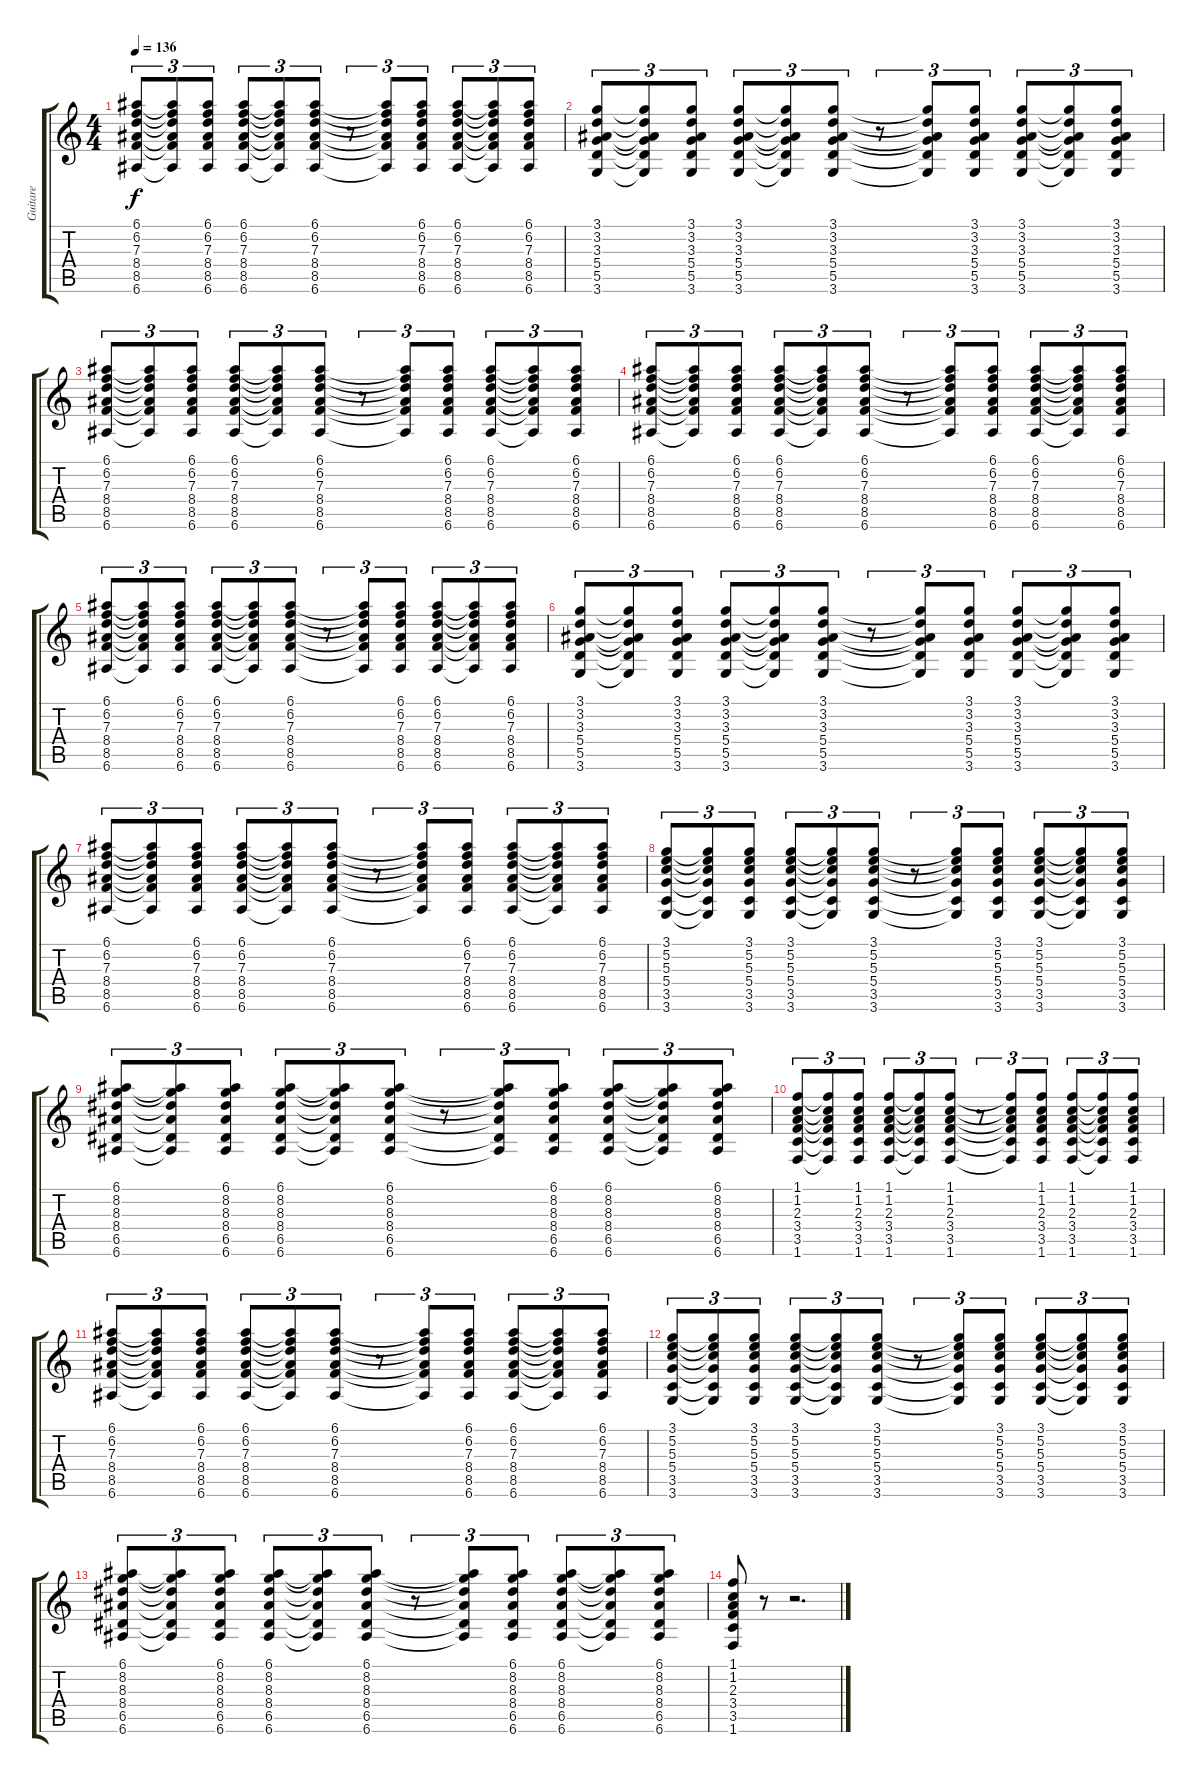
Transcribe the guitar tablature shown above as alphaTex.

\track ("Guitare" "Guitare") {instrument acousticguitarsteel}
\staff {score tabs}
\tuning (E4 B3 G3 D3 A2 E2) {hide}
\ts (4 4)
\tempo 136
\clef g2
\ks c
(6.1 6.2 7.3 8.4 8.5 6.6).8{tu (3 2) dy f} (6.1{t} 6.2{t} 7.3{t} 8.4{t} 8.5{t} 6.6{t}).8{tu (3 2)} (6.1 6.2 7.3 8.4 8.5 6.6).8{tu (3 2)} (6.1 6.2 7.3 8.4 8.5 6.6).8{tu (3 2)} (6.1{t} 6.2{t} 7.3{t} 8.4{t} 8.5{t} 6.6{t}).8{tu (3 2)} (6.1 6.2 7.3 8.4 8.5 6.6).8{tu (3 2)} r.8{tu (3 2)} (6.1{t} 6.2{t} 7.3{t} 8.4{t} 8.5{t} 6.6{t}).8{tu (3 2)} (6.1 6.2 7.3 8.4 8.5 6.6).8{tu (3 2)} (6.1 6.2 7.3 8.4 8.5 6.6).8{tu (3 2)} (6.1{t} 6.2{t} 7.3{t} 8.4{t} 8.5{t} 6.6{t}).8{tu (3 2)} (6.1 6.2 7.3 8.4 8.5 6.6).8{tu (3 2)} |
(3.1 3.2 3.3 5.4 5.5 3.6).8{tu (3 2)} (3.1{t} 3.2{t} 3.3{t} 5.4{t} 5.5{t} 3.6{t}).8{tu (3 2)} (3.1 3.2 3.3 5.4 5.5 3.6).8{tu (3 2)} (3.1 3.2 3.3 5.4 5.5 3.6).8{tu (3 2)} (3.1{t} 3.2{t} 3.3{t} 5.4{t} 5.5{t} 3.6{t}).8{tu (3 2)} (3.1 3.2 3.3 5.4 5.5 3.6).8{tu (3 2)} r.8{tu (3 2)} (3.1{t} 3.2{t} 3.3{t} 5.4{t} 5.5{t} 3.6{t}).8{tu (3 2)} (3.1 3.2 3.3 5.4 5.5 3.6).8{tu (3 2)} (3.1 3.2 3.3 5.4 5.5 3.6).8{tu (3 2)} (3.1{t} 3.2{t} 3.3{t} 5.4{t} 5.5{t} 3.6{t}).8{tu (3 2)} (3.1 3.2 3.3 5.4 5.5 3.6).8{tu (3 2)} |
(6.1 6.2 7.3 8.4 8.5 6.6).8{tu (3 2)} (6.1{t} 6.2{t} 7.3{t} 8.4{t} 8.5{t} 6.6{t}).8{tu (3 2)} (6.1 6.2 7.3 8.4 8.5 6.6).8{tu (3 2)} (6.1 6.2 7.3 8.4 8.5 6.6).8{tu (3 2)} (6.1{t} 6.2{t} 7.3{t} 8.4{t} 8.5{t} 6.6{t}).8{tu (3 2)} (6.1 6.2 7.3 8.4 8.5 6.6).8{tu (3 2)} r.8{tu (3 2)} (6.1{t} 6.2{t} 7.3{t} 8.4{t} 8.5{t} 6.6{t}).8{tu (3 2)} (6.1 6.2 7.3 8.4 8.5 6.6).8{tu (3 2)} (6.1 6.2 7.3 8.4 8.5 6.6).8{tu (3 2)} (6.1{t} 6.2{t} 7.3{t} 8.4{t} 8.5{t} 6.6{t}).8{tu (3 2)} (6.1 6.2 7.3 8.4 8.5 6.6).8{tu (3 2)} |
(6.1 6.2 7.3 8.4 8.5 6.6).8{tu (3 2)} (6.1{t} 6.2{t} 7.3{t} 8.4{t} 8.5{t} 6.6{t}).8{tu (3 2)} (6.1 6.2 7.3 8.4 8.5 6.6).8{tu (3 2)} (6.1 6.2 7.3 8.4 8.5 6.6).8{tu (3 2)} (6.1{t} 6.2{t} 7.3{t} 8.4{t} 8.5{t} 6.6{t}).8{tu (3 2)} (6.1 6.2 7.3 8.4 8.5 6.6).8{tu (3 2)} r.8{tu (3 2)} (6.1{t} 6.2{t} 7.3{t} 8.4{t} 8.5{t} 6.6{t}).8{tu (3 2)} (6.1 6.2 7.3 8.4 8.5 6.6).8{tu (3 2)} (6.1 6.2 7.3 8.4 8.5 6.6).8{tu (3 2)} (6.1{t} 6.2{t} 7.3{t} 8.4{t} 8.5{t} 6.6{t}).8{tu (3 2)} (6.1 6.2 7.3 8.4 8.5 6.6).8{tu (3 2)} |
(6.1 6.2 7.3 8.4 8.5 6.6).8{tu (3 2)} (6.1{t} 6.2{t} 7.3{t} 8.4{t} 8.5{t} 6.6{t}).8{tu (3 2)} (6.1 6.2 7.3 8.4 8.5 6.6).8{tu (3 2)} (6.1 6.2 7.3 8.4 8.5 6.6).8{tu (3 2)} (6.1{t} 6.2{t} 7.3{t} 8.4{t} 8.5{t} 6.6{t}).8{tu (3 2)} (6.1 6.2 7.3 8.4 8.5 6.6).8{tu (3 2)} r.8{tu (3 2)} (6.1{t} 6.2{t} 7.3{t} 8.4{t} 8.5{t} 6.6{t}).8{tu (3 2)} (6.1 6.2 7.3 8.4 8.5 6.6).8{tu (3 2)} (6.1 6.2 7.3 8.4 8.5 6.6).8{tu (3 2)} (6.1{t} 6.2{t} 7.3{t} 8.4{t} 8.5{t} 6.6{t}).8{tu (3 2)} (6.1 6.2 7.3 8.4 8.5 6.6).8{tu (3 2)} |
(3.1 3.2 3.3 5.4 5.5 3.6).8{tu (3 2)} (3.1{t} 3.2{t} 3.3{t} 5.4{t} 5.5{t} 3.6{t}).8{tu (3 2)} (3.1 3.2 3.3 5.4 5.5 3.6).8{tu (3 2)} (3.1 3.2 3.3 5.4 5.5 3.6).8{tu (3 2)} (3.1{t} 3.2{t} 3.3{t} 5.4{t} 5.5{t} 3.6{t}).8{tu (3 2)} (3.1 3.2 3.3 5.4 5.5 3.6).8{tu (3 2)} r.8{tu (3 2)} (3.1{t} 3.2{t} 3.3{t} 5.4{t} 5.5{t} 3.6{t}).8{tu (3 2)} (3.1 3.2 3.3 5.4 5.5 3.6).8{tu (3 2)} (3.1 3.2 3.3 5.4 5.5 3.6).8{tu (3 2)} (3.1{t} 3.2{t} 3.3{t} 5.4{t} 5.5{t} 3.6{t}).8{tu (3 2)} (3.1 3.2 3.3 5.4 5.5 3.6).8{tu (3 2)} |
(6.1 6.2 7.3 8.4 8.5 6.6).8{tu (3 2)} (6.1{t} 6.2{t} 7.3{t} 8.4{t} 8.5{t} 6.6{t}).8{tu (3 2)} (6.1 6.2 7.3 8.4 8.5 6.6).8{tu (3 2)} (6.1 6.2 7.3 8.4 8.5 6.6).8{tu (3 2)} (6.1{t} 6.2{t} 7.3{t} 8.4{t} 8.5{t} 6.6{t}).8{tu (3 2)} (6.1 6.2 7.3 8.4 8.5 6.6).8{tu (3 2)} r.8{tu (3 2)} (6.1{t} 6.2{t} 7.3{t} 8.4{t} 8.5{t} 6.6{t}).8{tu (3 2)} (6.1 6.2 7.3 8.4 8.5 6.6).8{tu (3 2)} (6.1 6.2 7.3 8.4 8.5 6.6).8{tu (3 2)} (6.1{t} 6.2{t} 7.3{t} 8.4{t} 8.5{t} 6.6{t}).8{tu (3 2)} (6.1 6.2 7.3 8.4 8.5 6.6).8{tu (3 2)} |
(3.1 5.2 5.3 5.4 3.5 3.6).8{tu (3 2)} (3.1{t} 5.2{t} 5.3{t} 5.4{t} 3.5{t} 3.6{t}).8{tu (3 2)} (3.1 5.2 5.3 5.4 3.5 3.6).8{tu (3 2)} (3.1 5.2 5.3 5.4 3.5 3.6).8{tu (3 2)} (3.1{t} 5.2{t} 5.3{t} 5.4{t} 3.5{t} 3.6{t}).8{tu (3 2)} (3.1 5.2 5.3 5.4 3.5 3.6).8{tu (3 2)} r.8{tu (3 2)} (3.1{t} 5.2{t} 5.3{t} 5.4{t} 3.5{t} 3.6{t}).8{tu (3 2)} (3.1 5.2 5.3 5.4 3.5 3.6).8{tu (3 2)} (3.1 5.2 5.3 5.4 3.5 3.6).8{tu (3 2)} (3.1{t} 5.2{t} 5.3{t} 5.4{t} 3.5{t} 3.6{t}).8{tu (3 2)} (3.1 5.2 5.3 5.4 3.5 3.6).8{tu (3 2)} |
(6.1 8.2 8.3 8.4 6.5 6.6).8{tu (3 2)} (6.1{t} 8.2{t} 8.3{t} 8.4{t} 6.5{t} 6.6{t}).8{tu (3 2)} (6.1 8.2 8.3 8.4 6.5 6.6).8{tu (3 2)} (6.1 8.2 8.3 8.4 6.5 6.6).8{tu (3 2)} (6.1{t} 8.2{t} 8.3{t} 8.4{t} 6.5{t} 6.6{t}).8{tu (3 2)} (6.1 8.2 8.3 8.4 6.5 6.6).8{tu (3 2)} r.8{tu (3 2)} (6.1{t} 8.2{t} 8.3{t} 8.4{t} 6.5{t} 6.6{t}).8{tu (3 2)} (6.1 8.2 8.3 8.4 6.5 6.6).8{tu (3 2)} (6.1 8.2 8.3 8.4 6.5 6.6).8{tu (3 2)} (6.1{t} 8.2{t} 8.3{t} 8.4{t} 6.5{t} 6.6{t}).8{tu (3 2)} (6.1 8.2 8.3 8.4 6.5 6.6).8{tu (3 2)} |
(1.1 1.2 2.3 3.4 3.5 1.6).8{tu (3 2)} (1.1{t} 1.2{t} 2.3{t} 3.4{t} 3.5{t} 1.6{t}).8{tu (3 2)} (1.1 1.2 2.3 3.4 3.5 1.6).8{tu (3 2)} (1.1 1.2 2.3 3.4 3.5 1.6).8{tu (3 2)} (1.1{t} 1.2{t} 2.3{t} 3.4{t} 3.5{t} 1.6{t}).8{tu (3 2)} (1.1 1.2 2.3 3.4 3.5 1.6).8{tu (3 2)} r.8{tu (3 2)} (1.1{t} 1.2{t} 2.3{t} 3.4{t} 3.5{t} 1.6{t}).8{tu (3 2)} (1.1 1.2 2.3 3.4 3.5 1.6).8{tu (3 2)} (1.1 1.2 2.3 3.4 3.5 1.6).8{tu (3 2)} (1.1{t} 1.2{t} 2.3{t} 3.4{t} 3.5{t} 1.6{t}).8{tu (3 2)} (1.1 1.2 2.3 3.4 3.5 1.6).8{tu (3 2)} |
(6.1 6.2 7.3 8.4 8.5 6.6).8{tu (3 2)} (6.1{t} 6.2{t} 7.3{t} 8.4{t} 8.5{t} 6.6{t}).8{tu (3 2)} (6.1 6.2 7.3 8.4 8.5 6.6).8{tu (3 2)} (6.1 6.2 7.3 8.4 8.5 6.6).8{tu (3 2)} (6.1{t} 6.2{t} 7.3{t} 8.4{t} 8.5{t} 6.6{t}).8{tu (3 2)} (6.1 6.2 7.3 8.4 8.5 6.6).8{tu (3 2)} r.8{tu (3 2)} (6.1{t} 6.2{t} 7.3{t} 8.4{t} 8.5{t} 6.6{t}).8{tu (3 2)} (6.1 6.2 7.3 8.4 8.5 6.6).8{tu (3 2)} (6.1 6.2 7.3 8.4 8.5 6.6).8{tu (3 2)} (6.1{t} 6.2{t} 7.3{t} 8.4{t} 8.5{t} 6.6{t}).8{tu (3 2)} (6.1 6.2 7.3 8.4 8.5 6.6).8{tu (3 2)} |
(3.1 5.2 5.3 5.4 3.5 3.6).8{tu (3 2)} (3.1{t} 5.2{t} 5.3{t} 5.4{t} 3.5{t} 3.6{t}).8{tu (3 2)} (3.1 5.2 5.3 5.4 3.5 3.6).8{tu (3 2)} (3.1 5.2 5.3 5.4 3.5 3.6).8{tu (3 2)} (3.1{t} 5.2{t} 5.3{t} 5.4{t} 3.5{t} 3.6{t}).8{tu (3 2)} (3.1 5.2 5.3 5.4 3.5 3.6).8{tu (3 2)} r.8{tu (3 2)} (3.1{t} 5.2{t} 5.3{t} 5.4{t} 3.5{t} 3.6{t}).8{tu (3 2)} (3.1 5.2 5.3 5.4 3.5 3.6).8{tu (3 2)} (3.1 5.2 5.3 5.4 3.5 3.6).8{tu (3 2)} (3.1{t} 5.2{t} 5.3{t} 5.4{t} 3.5{t} 3.6{t}).8{tu (3 2)} (3.1 5.2 5.3 5.4 3.5 3.6).8{tu (3 2)} |
(6.1 8.2 8.3 8.4 6.5 6.6).8{tu (3 2)} (6.1{t} 8.2{t} 8.3{t} 8.4{t} 6.5{t} 6.6{t}).8{tu (3 2)} (6.1 8.2 8.3 8.4 6.5 6.6).8{tu (3 2)} (6.1 8.2 8.3 8.4 6.5 6.6).8{tu (3 2)} (6.1{t} 8.2{t} 8.3{t} 8.4{t} 6.5{t} 6.6{t}).8{tu (3 2)} (6.1 8.2 8.3 8.4 6.5 6.6).8{tu (3 2)} r.8{tu (3 2)} (6.1{t} 8.2{t} 8.3{t} 8.4{t} 6.5{t} 6.6{t}).8{tu (3 2)} (6.1 8.2 8.3 8.4 6.5 6.6).8{tu (3 2)} (6.1 8.2 8.3 8.4 6.5 6.6).8{tu (3 2)} (6.1{t} 8.2{t} 8.3{t} 8.4{t} 6.5{t} 6.6{t}).8{tu (3 2)} (6.1 8.2 8.3 8.4 6.5 6.6).8{tu (3 2)} |
(1.1 1.2 2.3 3.4 3.5 1.6).8 r.8 r.2{d}
